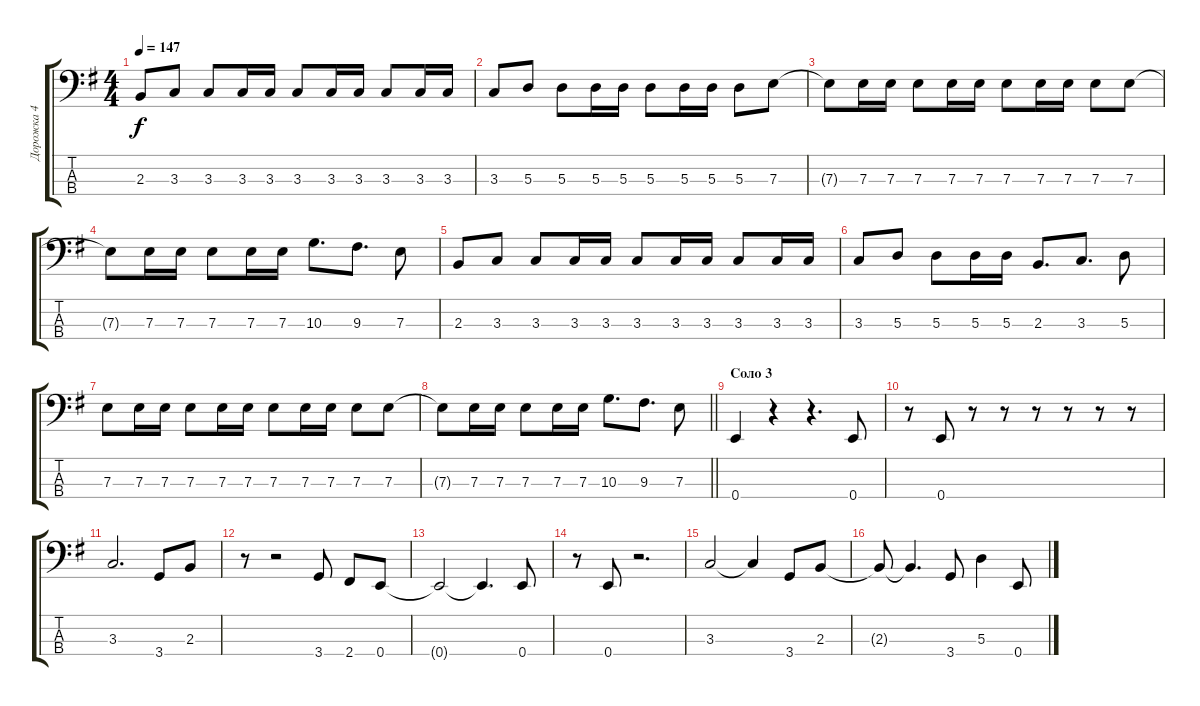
\track ("Дорожка 4" "Дорожка 4") {instrument electricbassfinger}
\staff {score tabs}
\tuning (G2 D2 A1 E1) {hide}
\ts (4 4)
\tempo 147
\clef f4
\ks eminor
2.3.8{dy f} 3.3.8 3.3.8 3.3.16 3.3.16 3.3.8 3.3.16 3.3.16 3.3.8 3.3.16 3.3.16 |
3.3.8 5.3.8 5.3.8 5.3.16 5.3.16 5.3.8 5.3.16 5.3.16 5.3.8 7.3.8 |
7.3{t}.8 7.3.16 7.3.16 7.3.8 7.3.16 7.3.16 7.3.8 7.3.16 7.3.16 7.3.8 7.3.8 |
7.3{t}.8 7.3.16 7.3.16 7.3.8 7.3.16 7.3.16 10.3.8{d} 9.3.8{d} 7.3.8 |
2.3.8 3.3.8 3.3.8 3.3.16 3.3.16 3.3.8 3.3.16 3.3.16 3.3.8 3.3.16 3.3.16 |
3.3.8 5.3.8 5.3.8 5.3.16 5.3.16 2.3.8{d} 3.3.8{d} 5.3.8 |
7.3.8 7.3.16 7.3.16 7.3.8 7.3.16 7.3.16 7.3.8 7.3.16 7.3.16 7.3.8 7.3.8 |
\barLineRight lightlight
7.3{t}.8 7.3.16 7.3.16 7.3.8 7.3.16 7.3.16 10.3.8{d} 9.3.8{d} 7.3.8 |
\section ("" "Соло 3")
0.4.4 r.4 r.4{d} 0.4.8 |
r.8 0.4.8 r.8 r.8 r.8 r.8 r.8 r.8 |
3.3.2{d} 3.4.8 2.3.8 |
r.8 r.2 3.4.8 2.4.8 0.4.8 |
0.4{t}.2 0.4{t}.4{d} 0.4.8 |
r.8 0.4.8 r.2{d} |
3.3.2 3.3{t}.4 3.4.8 2.3.8 |
2.3{t}.8 2.3{t}.4{d} 3.4.8 5.3.4 0.4.8
